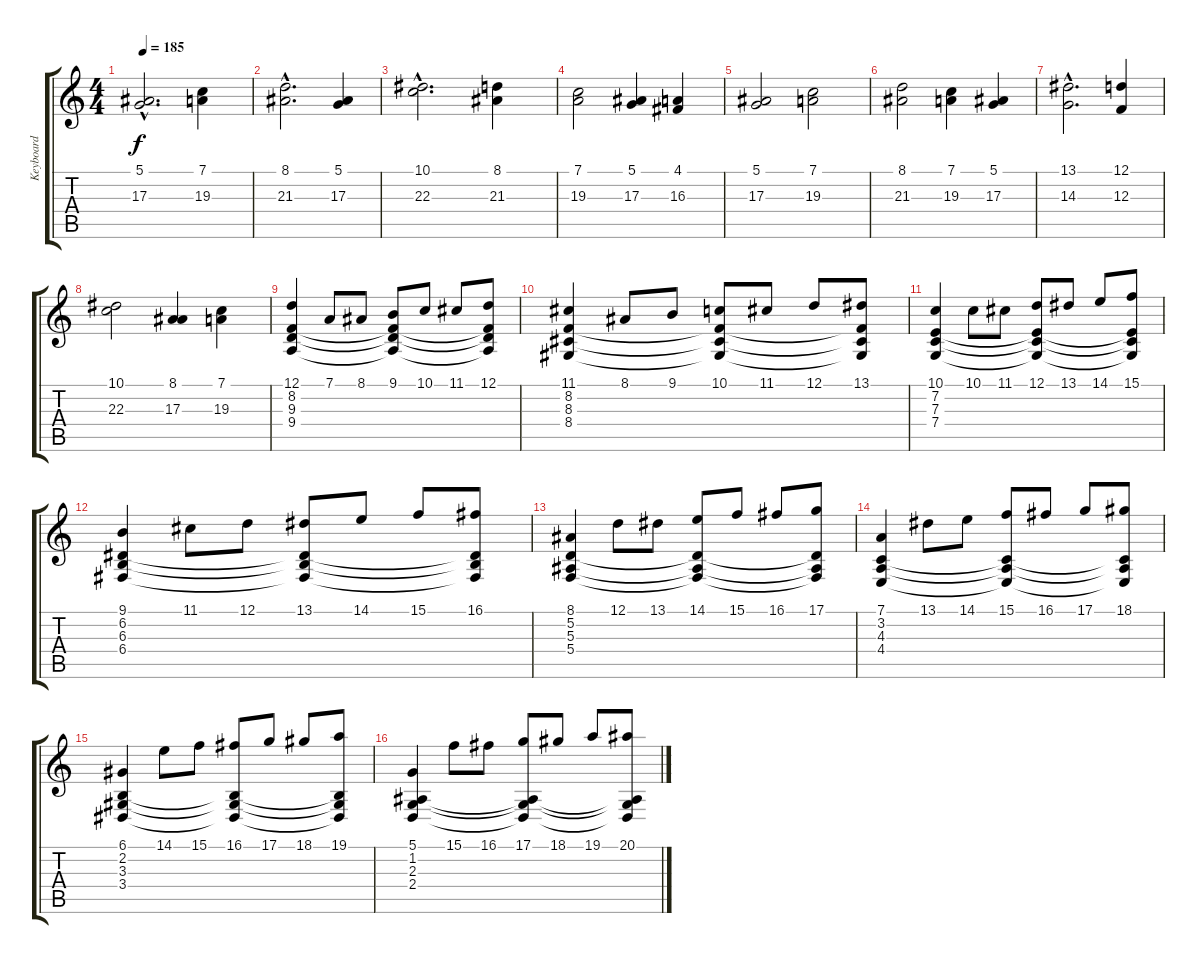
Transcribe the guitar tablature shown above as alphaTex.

\track ("Keyboard" "Keyboard") {instrument stringensemble1}
\staff {score tabs}
\tuning (D4 A3 F3 C3 G2 D2) {hide}
\ts (4 4)
\tempo 185
\clef g2
\ks c
(5.1{hac} 17.3{hac}).2{d dy f} (7.1 19.3).4 |
(8.1{hac} 21.3{hac}).2{d} (5.1 17.3).4 |
(10.1{hac} 22.3{hac}).2{d} (8.1 21.3).4 |
(7.1 19.3).2 (5.1 17.3).4 (4.1 16.3).4 |
(5.1 17.3).2 (7.1 19.3).2 |
(8.1 21.3).2 (7.1 19.3).4 (5.1 17.3).4 |
(13.1{hac} 14.3{hac}).2{d} (12.1 12.3).4 |
(10.1 22.3).2 (8.1 17.3).4 (7.1 19.3).4 |
(12.1 8.2 9.3 9.4).4 7.1.8 8.1.8 (9.1 8.2{t} 9.3{t} 9.4{t}).8 10.1.8 11.1.8 (12.1 8.2{t} 9.3{t} 9.4{t}).8 |
(11.1 8.2 8.3 8.4).4 8.1.8 9.1.8 (10.1 8.2{t} 8.3{t} 8.4{t}).8 11.1.8 12.1.8 (13.1 8.2{t} 8.3{t} 8.4{t}).8 |
(10.1 7.2 7.3 7.4).4 10.1.8 11.1.8 (12.1 7.2{t} 7.3{t} 7.4{t}).8 13.1.8 14.1.8 (15.1 7.2{t} 7.3{t} 7.4{t}).8 |
(9.1 6.2 6.3 6.4).4 11.1.8 12.1.8 (13.1 6.2{t} 6.3{t} 6.4{t}).8 14.1.8 15.1.8 (16.1 6.2{t} 6.3{t} 6.4{t}).8 |
(8.1 5.2 5.3 5.4).4 12.1.8 13.1.8 (14.1 5.2{t} 5.3{t} 5.4{t}).8 15.1.8 16.1.8 (17.1 5.2{t} 5.3{t} 5.4{t}).8 |
(7.1 3.2 4.3 4.4).4 13.1.8 14.1.8 (15.1 3.2{t} 4.3{t} 4.4{t}).8 16.1.8 17.1.8 (18.1 3.2{t} 4.3{t} 4.4{t}).8 |
(6.1 2.2 3.3 3.4).4 14.1.8 15.1.8 (16.1 2.2{t} 3.3{t} 3.4{t}).8 17.1.8 18.1.8 (19.1 2.2{t} 3.3{t} 3.4{t}).8 |
(5.1 1.2 2.3 2.4).4 15.1.8 16.1.8 (17.1 1.2{t} 2.3{t} 2.4{t}).8 18.1.8 19.1.8 (20.1 1.2{t} 2.3{t} 2.4{t}).8
